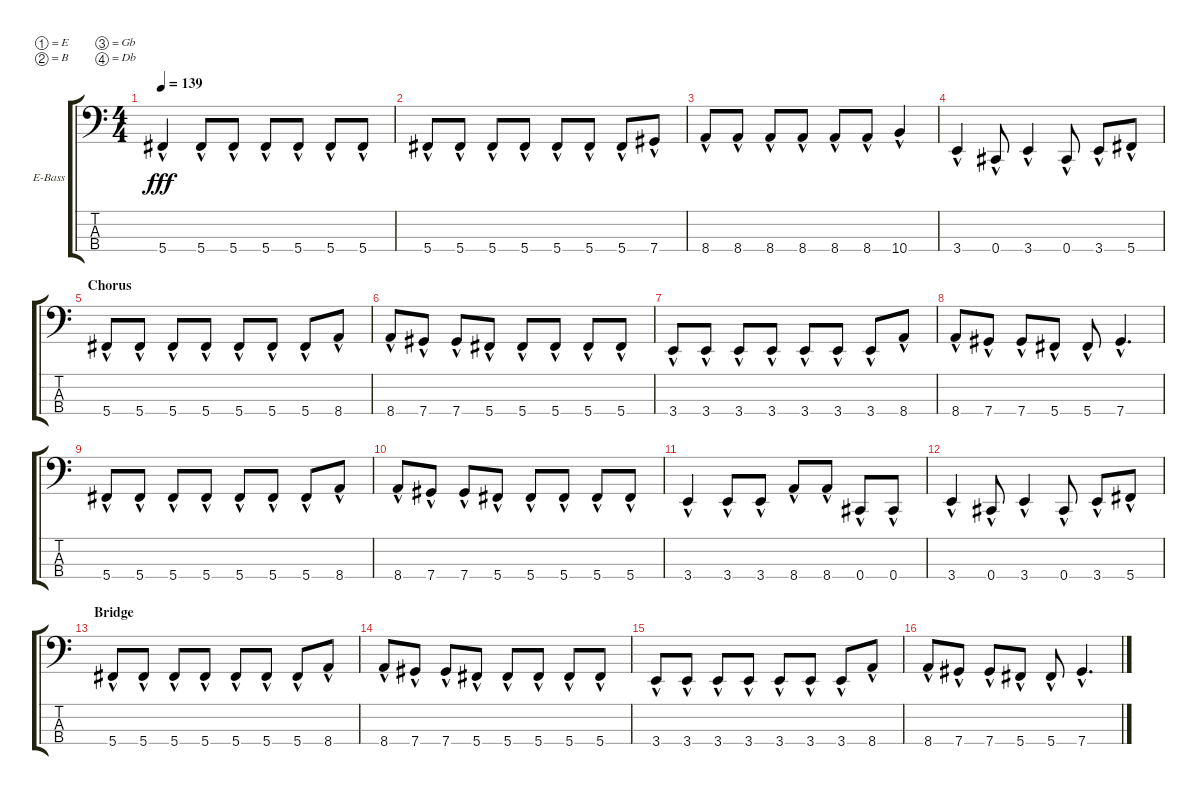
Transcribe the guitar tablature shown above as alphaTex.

\bracketExtendMode groupsimilarinstruments
\firstSystemTrackNameOrientation horizontal
\otherSystemsTrackNameOrientation horizontal
\track ("Electric Bass" "E-Bass") {instrument electricbassfinger}
\staff {score tabs}
\tuning (E2 B1 Gb1 Db1)
\ts (4 4)
\tempo 139
\clef f4
\ks c
5.4{hac}.4{dy fff} 5.4{hac}.8 5.4{hac}.8 5.4{hac}.8 5.4{hac}.8 5.4{hac}.8 5.4{hac}.8 |
5.4{hac}.8 5.4{hac}.8 5.4{hac}.8 5.4{hac}.8 5.4{hac}.8 5.4{hac}.8 5.4{hac}.8 7.4{hac}.8 |
8.4{hac}.8 8.4{hac}.8 8.4{hac}.8 8.4{hac}.8 8.4{hac}.8 8.4{hac}.8 10.4{hac}.4 |
3.4{hac}.4 0.4{hac}.8 3.4{hac}.4 0.4{hac}.8 3.4{hac}.8 5.4{hac}.8 |
\section ("" "Chorus")
5.4{hac}.8 5.4{hac}.8 5.4{hac}.8 5.4{hac}.8 5.4{hac}.8 5.4{hac}.8 5.4{hac}.8 8.4{hac}.8 |
8.4{hac}.8 7.4{hac}.8 7.4{hac}.8 5.4{hac}.8 5.4{hac}.8 5.4{hac}.8 5.4{hac}.8 5.4{hac}.8 |
3.4{hac}.8 3.4{hac}.8 3.4{hac}.8 3.4{hac}.8 3.4{hac}.8 3.4{hac}.8 3.4{hac}.8 8.4{hac}.8 |
8.4{hac}.8 7.4{hac}.8 7.4{hac}.8 5.4{hac}.8 5.4{hac}.8 7.4{hac}.4{d} |
5.4{hac}.8 5.4{hac}.8 5.4{hac}.8 5.4{hac}.8 5.4{hac}.8 5.4{hac}.8 5.4{hac}.8 8.4{hac}.8 |
8.4{hac}.8 7.4{hac}.8 7.4{hac}.8 5.4{hac}.8 5.4{hac}.8 5.4{hac}.8 5.4{hac}.8 5.4{hac}.8 |
3.4{hac}.4 3.4{hac}.8 3.4{hac}.8 8.4{hac}.8 8.4{hac}.8 0.4{hac}.8 0.4{hac}.8 |
3.4{hac}.4 0.4{hac}.8 3.4{hac}.4 0.4{hac}.8 3.4{hac}.8 5.4{hac}.8 |
\section ("" "Bridge")
5.4{hac}.8 5.4{hac}.8 5.4{hac}.8 5.4{hac}.8 5.4{hac}.8 5.4{hac}.8 5.4{hac}.8 8.4{hac}.8 |
8.4{hac}.8 7.4{hac}.8 7.4{hac}.8 5.4{hac}.8 5.4{hac}.8 5.4{hac}.8 5.4{hac}.8 5.4{hac}.8 |
3.4{hac}.8 3.4{hac}.8 3.4{hac}.8 3.4{hac}.8 3.4{hac}.8 3.4{hac}.8 3.4{hac}.8 8.4{hac}.8 |
8.4{hac}.8 7.4{hac}.8 7.4{hac}.8 5.4{hac}.8 5.4{hac}.8 7.4{hac}.4{d}
